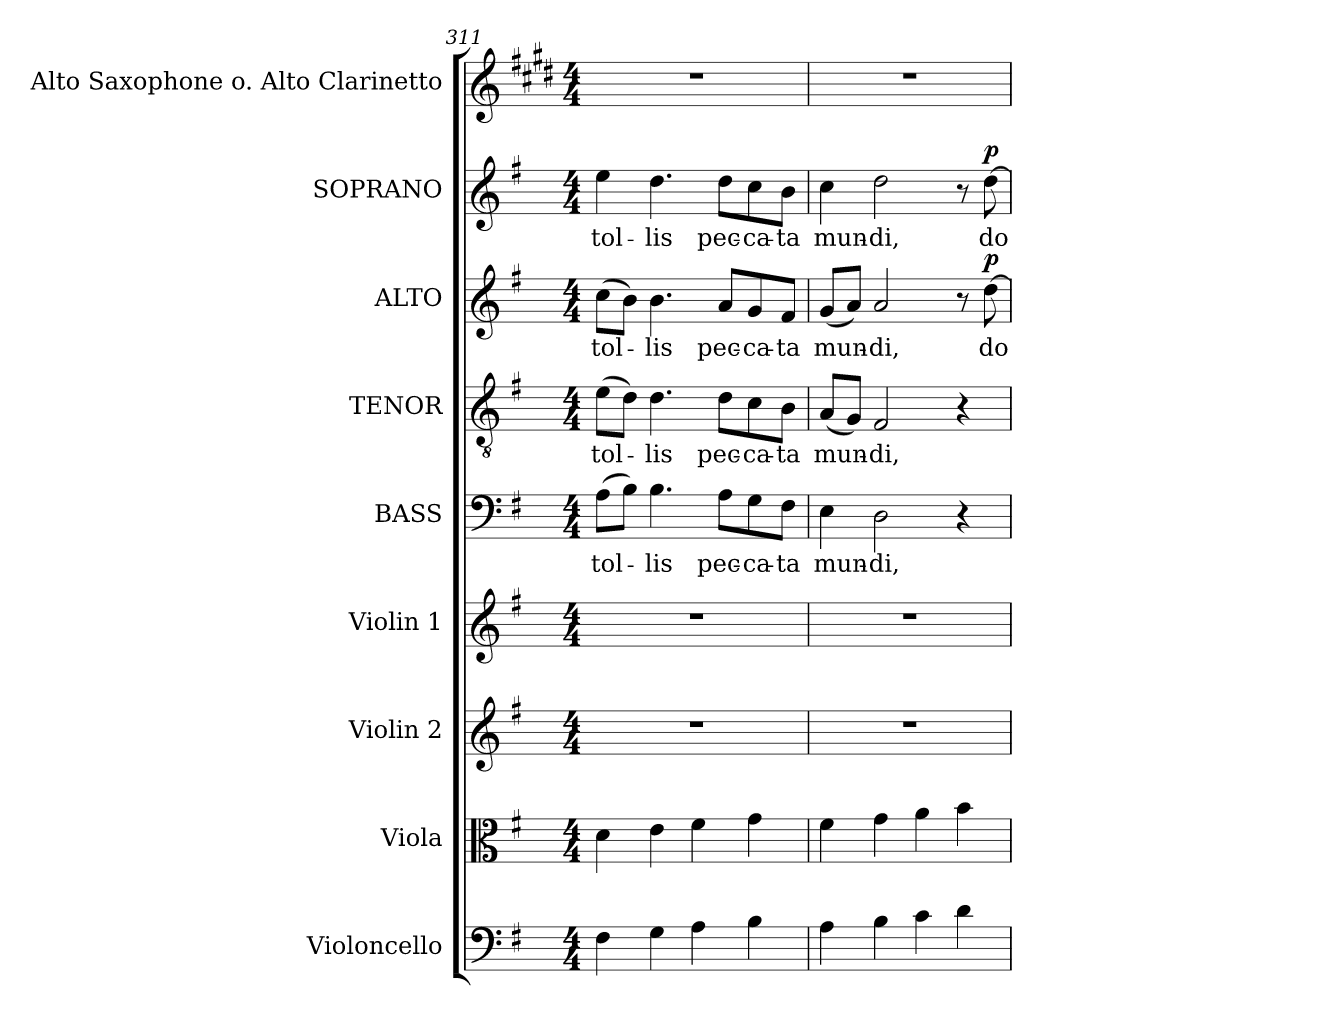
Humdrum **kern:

**kern	**kern	**kern	**kern	**kern	**text	**kern	**text	**kern	**text	**dynam	**kern	**text	**dynam	**kern
*part9	*part8	*part7	*part6	*part5	*part5	*part4	*part4	*part3	*part3	*part3	*part2	*part2	*part2	*part1
*staff9	*staff8	*staff7	*staff6	*staff5	*staff5	*staff4	*staff4	*staff3	*staff3	*staff3	*staff2	*staff2	*staff2	*staff1
*I"Violoncello	*I"Viola	*I"Violin 2	*I"Violin 1	*I"BASS	*	*I"TENOR	*	*I"ALTO	*	*	*I"SOPRANO	*	*	*I"Alto Saxophone o. Alto Clarinetto
*I'Vc.	*I'Vla.	*I'Vln. 2	*I'Vln. 1	*I'B.	*	*I'T.	*	*I'A.	*	*	*I'S.	*	*	*I'Alto Sax. o. Alto Clar.
*clefF4	*clefC3	*clefG2	*clefG2	*clefF4	*	*clefGv2	*	*clefG2	*	*	*clefG2	*	*	*clefG2
*	*	*	*	*	*	*ITrd7c12	*	*	*	*	*	*	*	*ITrd5c9
*k[f#]	*k[f#]	*k[f#]	*k[f#]	*k[f#]	*	*k[f#]	*	*k[f#]	*	*	*k[f#]	*	*	*k[f#]
*G:	*G:	*G:	*G:	*G:	*	*G:	*	*G:	*	*	*G:	*	*	*G:
*M4/4	*M4/4	*M4/4	*M4/4	*M4/4	*	*M4/4	*	*M4/4	*	*	*M4/4	*	*	*M4/4
=311	=311	=311	=311	=311	=311	=311	=311	=311	=311	=311	=311	=311	=311	=311
!	!	!	!	!	!LO:LY:b:color=#000000	!	!	!	!	!	!	!	!	!
!	!	!	!	!	!	!	!LO:LY:b:color=#000000	!	!	!	!	!	!	!
!	!	!	!	!	!	!	!	!	!LO:LY:b:color=#000000	!	!	!	!	!
!	!	!	!	!	!	!	!	!	!	!	!	!LO:LY:b:color=#000000	!	!
4F#i\	4di\	1r	1r	(8Ai\L	tol-	(8Ei\L	tol-	(8cci\L	tol-	.	4eei\	tol-	.	1r
.	.	.	.	8Bi\J)	.	8Di\J)	.	8bi\J)	.	.	.	.	.	.
!	!	!	!	!	!LO:LY:b:color=#000000	!	!	!	!	!	!	!	!	!
!	!	!	!	!	!	!	!LO:LY:b:color=#000000	!	!	!	!	!	!	!
!	!	!	!	!	!	!	!	!	!LO:LY:b:color=#000000	!	!	!	!	!
!	!	!	!	!	!	!	!	!	!	!	!	!LO:LY:b:color=#000000	!	!
4Gi\	4ei\	.	.	4.Bi\	-lis	4.Di\	-lis	4.bi\	-lis	.	4.ddi\	-lis	.	.
4Ai\	4f#i\	.	.	.	.	.	.	.	.	.	.	.	.	.
!	!	!	!	!	!LO:LY:b:color=#000000	!	!	!	!	!	!	!	!	!
!	!	!	!	!	!	!	!LO:LY:b:color=#000000	!	!	!	!	!	!	!
!	!	!	!	!	!	!	!	!	!LO:LY:b:color=#000000	!	!	!	!	!
!	!	!	!	!	!	!	!	!	!	!	!	!LO:LY:b:color=#000000	!	!
.	.	.	.	8Ai\L	pec-	8Di\L	pec-	8ai/L	pec-	.	8ddi\L	pec-	.	.
!	!	!	!	!	!LO:LY:b:color=#000000	!	!	!	!	!	!	!	!	!
!	!	!	!	!	!	!	!LO:LY:b:color=#000000	!	!	!	!	!	!	!
!	!	!	!	!	!	!	!	!	!LO:LY:b:color=#000000	!	!	!	!	!
!	!	!	!	!	!	!	!	!	!	!	!	!LO:LY:b:color=#000000	!	!
4Bi\	4gi\	.	.	8Gi\	-ca-	8Ci\	-ca-	8gi/	-ca-	.	8cci\	-ca-	.	.
!	!	!	!	!	!LO:LY:b:color=#000000	!	!	!	!	!	!	!	!	!
!	!	!	!	!	!	!	!LO:LY:b:color=#000000	!	!	!	!	!	!	!
!	!	!	!	!	!	!	!	!	!LO:LY:b:color=#000000	!	!	!	!	!
!	!	!	!	!	!	!	!	!	!	!	!	!LO:LY:b:color=#000000	!	!
.	.	.	.	8F#i\J	-ta	8BBi\J	-ta	8f#i/J	-ta	.	8bi\J	-ta	.	.
=312	=312	=312	=312	=312	=312	=312	=312	=312	=312	=312	=312	=312	=312	=312
!	!	!	!	!	!LO:LY:b:color=#000000	!	!	!	!	!	!	!	!	!
!	!	!	!	!	!	!	!LO:LY:b:color=#000000	!	!	!	!	!	!	!
!	!	!	!	!	!	!	!	!	!LO:LY:b:color=#000000	!	!	!	!	!
!	!	!	!	!	!	!	!	!	!	!	!	!LO:LY:b:color=#000000	!	!
4Ai\	4f#i\	1r	1r	4Ei\	mun-	(8AAi/L	mun-	(8gi/L	mun-	.	4cci\	mun-	.	1r
.	.	.	.	.	.	8GGi/J)	.	8ai/J)	.	.	.	.	.	.
!	!	!	!	!	!LO:LY:b:color=#000000	!	!	!	!	!	!	!	!	!
!	!	!	!	!	!	!	!LO:LY:b:color=#000000	!	!	!	!	!	!	!
!	!	!	!	!	!	!	!	!	!LO:LY:b:color=#000000	!	!	!	!	!
!	!	!	!	!	!	!	!	!	!	!	!	!LO:LY:b:color=#000000	!	!
4Bi\	4gi\	.	.	2Di\	-di,	2FF#i/	-di,	2ai/	-di,	.	2ddi\	-di,	.	.
4ci\	4ai\	.	.	.	.	.	.	.	.	.	.	.	.	.
4di\	4bi\	.	.	4r	.	4r	.	8r	.	.	8r	.	.	.
!	!	!	!	!	!	!	!	!	!LO:LY:b:color=#000000	!	!	!	!	!
!	!	!	!	!	!	!	!	!	!	!	!	!LO:LY:b:color=#000000	!	!
.	.	.	.	.	.	.	.	[>8ddi\	do-	p	[>8ddi\	do-	p	.
=	=	=	=	=	=	=	=	=	=	=	=	=	=	=
*-	*-	*-	*-	*-	*-	*-	*-	*-	*-	*-	*-	*-	*-	*-
